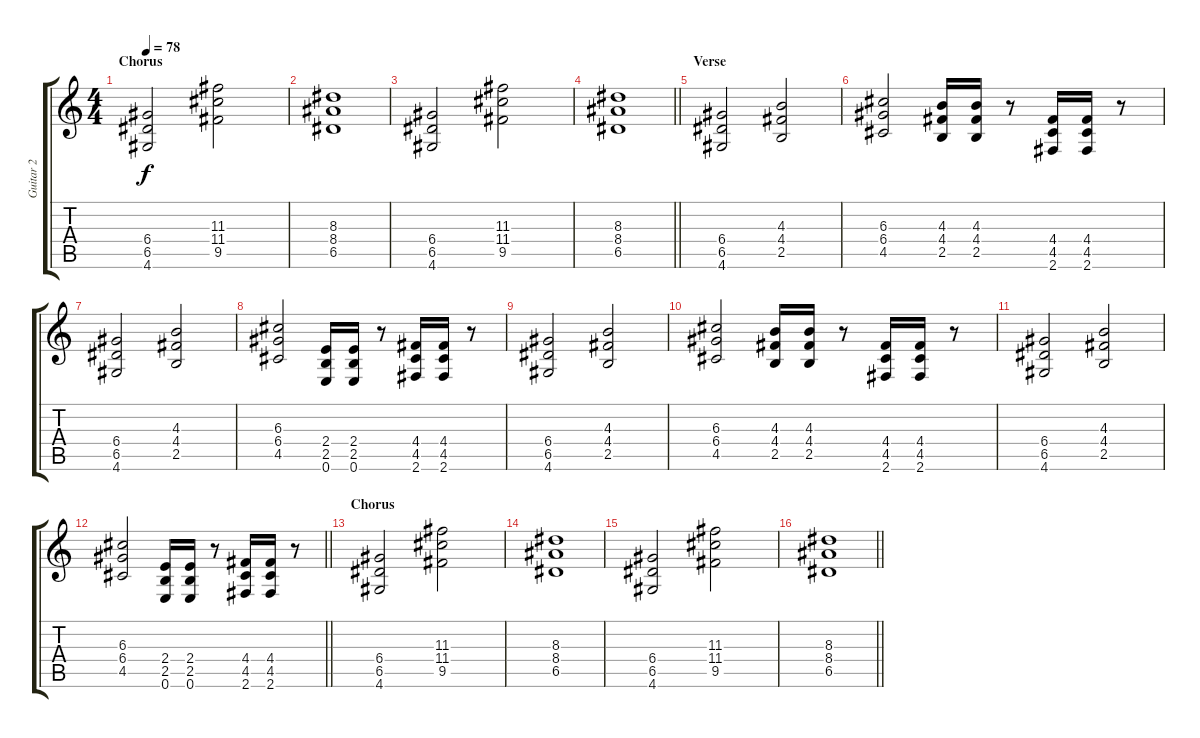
\track ("Guitar 2" "Guitar 2") {instrument overdrivenguitar}
\staff {score tabs}
\tuning (E4 B3 G3 D3 A2 E2) {hide}
\ts (4 4)
\section ("" "Chorus")
\tempo 78
\clef g2
\ks c
(6.4 6.5 4.6).2{dy f} (11.3 11.4 9.5).2 |
(8.3 8.4 6.5).1 |
(6.4 6.5 4.6).2 (11.3 11.4 9.5).2 |
\barLineRight lightlight
(8.3 8.4 6.5).1 |
\section ("" "Verse")
(6.4 6.5 4.6).2 (4.3 4.4 2.5).2 |
(6.3 6.4 4.5).2 (4.3 4.4 2.5).16 (4.3 4.4 2.5).16 r.8 (4.4 4.5 2.6).16 (4.4 4.5 2.6).16 r.8 |
(6.4 6.5 4.6).2 (4.3 4.4 2.5).2 |
(6.3 6.4 4.5).2 (2.4 2.5 0.6).16 (2.4 2.5 0.6).16 r.8 (4.4 4.5 2.6).16 (4.4 4.5 2.6).16 r.8 |
(6.4 6.5 4.6).2 (4.3 4.4 2.5).2 |
(6.3 6.4 4.5).2 (4.3 4.4 2.5).16 (4.3 4.4 2.5).16 r.8 (4.4 4.5 2.6).16 (4.4 4.5 2.6).16 r.8 |
(6.4 6.5 4.6).2 (4.3 4.4 2.5).2 |
\barLineRight lightlight
(6.3 6.4 4.5).2 (2.4 2.5 0.6).16 (2.4 2.5 0.6).16 r.8 (4.4 4.5 2.6).16 (4.4 4.5 2.6).16 r.8 |
\section ("" "Chorus")
(6.4 6.5 4.6).2 (11.3 11.4 9.5).2 |
(8.3 8.4 6.5).1 |
(6.4 6.5 4.6).2 (11.3 11.4 9.5).2 |
\barLineRight lightlight
(8.3 8.4 6.5).1
